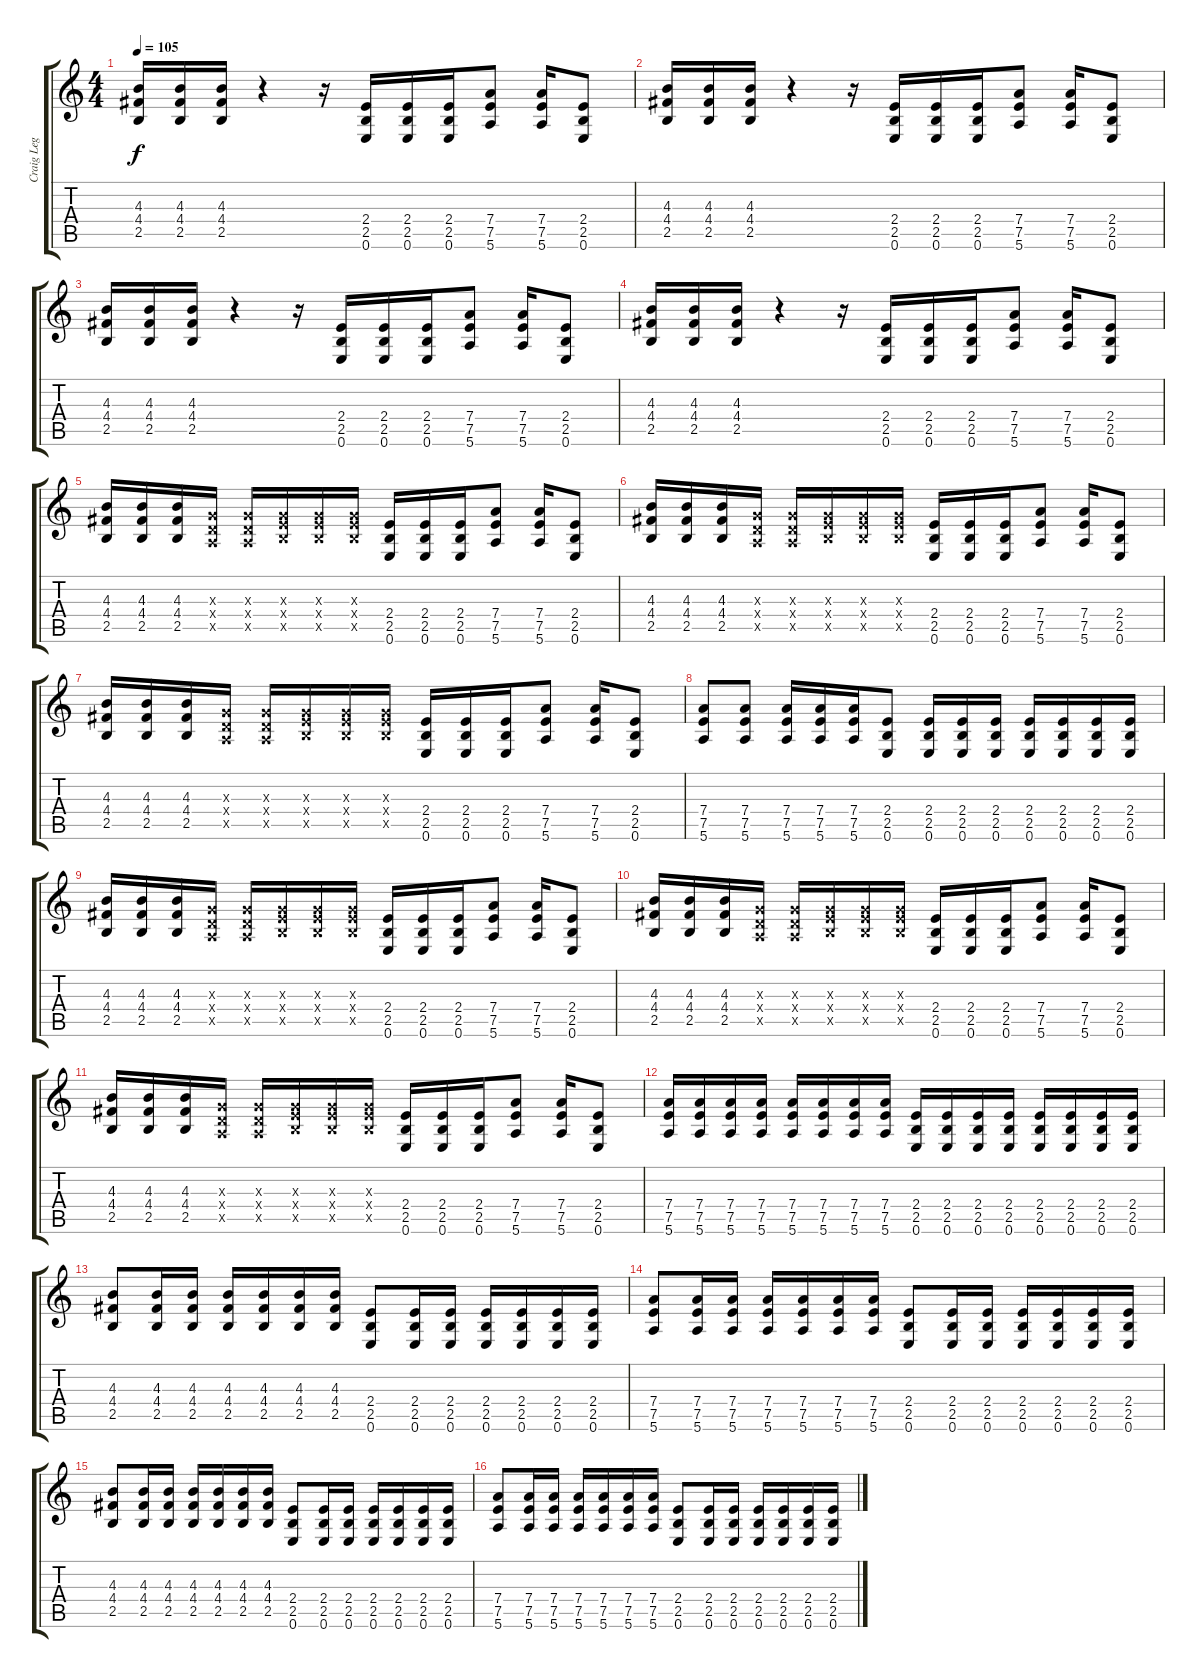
\track ("Craig Leg - Guitar 2" "Craig Leg ") {instrument overdrivenguitar}
\staff {score tabs}
\tuning (E4 B3 G3 D3 A2 E2) {hide}
\ts (4 4)
\tempo 105
\clef g2
\ks c
(4.3 4.4 2.5).16{dy f instrument overdrivenguitar} (4.3 4.4 2.5).16 (4.3 4.4 2.5).16 r.4 r.16 (2.4 2.5 0.6).16 (2.4 2.5 0.6).16 (2.4 2.5 0.6).16 (7.4 7.5 5.6).8 (7.4 7.5 5.6).16 (2.4 2.5 0.6).8 |
(4.3 4.4 2.5).16 (4.3 4.4 2.5).16 (4.3 4.4 2.5).16 r.4 r.16 (2.4 2.5 0.6).16 (2.4 2.5 0.6).16 (2.4 2.5 0.6).16 (7.4 7.5 5.6).8 (7.4 7.5 5.6).16 (2.4 2.5 0.6).8 |
(4.3 4.4 2.5).16 (4.3 4.4 2.5).16 (4.3 4.4 2.5).16 r.4 r.16 (2.4 2.5 0.6).16 (2.4 2.5 0.6).16 (2.4 2.5 0.6).16 (7.4 7.5 5.6).8 (7.4 7.5 5.6).16 (2.4 2.5 0.6).8 |
(4.3 4.4 2.5).16 (4.3 4.4 2.5).16 (4.3 4.4 2.5).16 r.4 r.16 (2.4 2.5 0.6).16 (2.4 2.5 0.6).16 (2.4 2.5 0.6).16 (7.4 7.5 5.6).8 (7.4 7.5 5.6).16 (2.4 2.5 0.6).8 |
(4.3 4.4 2.5).16 (4.3 4.4 2.5).16 (4.3 4.4 2.5).16 (0.3{x} 0.4{x} 0.5{x}).16 (0.3{x} 0.4{x} 0.5{x}).16 (0.3{x} 2.4{x} 2.5{x}).16 (0.3{x} 2.4{x} 2.5{x}).16 (0.3{x} 2.4{x} 2.5{x}).16 (2.4 2.5 0.6).16 (2.4 2.5 0.6).16 (2.4 2.5 0.6).16 (7.4 7.5 5.6).8 (7.4 7.5 5.6).16 (2.4 2.5 0.6).8 |
(4.3 4.4 2.5).16 (4.3 4.4 2.5).16 (4.3 4.4 2.5).16 (0.3{x} 0.4{x} 0.5{x}).16 (0.3{x} 0.4{x} 0.5{x}).16 (0.3{x} 2.4{x} 2.5{x}).16 (0.3{x} 2.4{x} 2.5{x}).16 (0.3{x} 2.4{x} 2.5{x}).16 (2.4 2.5 0.6).16 (2.4 2.5 0.6).16 (2.4 2.5 0.6).16 (7.4 7.5 5.6).8 (7.4 7.5 5.6).16 (2.4 2.5 0.6).8 |
(4.3 4.4 2.5).16 (4.3 4.4 2.5).16 (4.3 4.4 2.5).16 (0.3{x} 0.4{x} 0.5{x}).16 (0.3{x} 0.4{x} 0.5{x}).16 (0.3{x} 2.4{x} 2.5{x}).16 (0.3{x} 2.4{x} 2.5{x}).16 (0.3{x} 2.4{x} 2.5{x}).16 (2.4 2.5 0.6).16 (2.4 2.5 0.6).16 (2.4 2.5 0.6).16 (7.4 7.5 5.6).8 (7.4 7.5 5.6).16 (2.4 2.5 0.6).8 |
(7.4 7.5 5.6).8 (7.4 7.5 5.6).8 (7.4 7.5 5.6).16 (7.4 7.5 5.6).16 (7.4 7.5 5.6).16 (2.4 2.5 0.6).8 (2.4 2.5 0.6).16 (2.4 2.5 0.6).16 (2.4 2.5 0.6).16 (2.4 2.5 0.6).16 (2.4 2.5 0.6).16 (2.4 2.5 0.6).16 (2.4 2.5 0.6).16 |
(4.3 4.4 2.5).16 (4.3 4.4 2.5).16 (4.3 4.4 2.5).16 (0.3{x} 0.4{x} 0.5{x}).16 (0.3{x} 0.4{x} 0.5{x}).16 (0.3{x} 2.4{x} 2.5{x}).16 (0.3{x} 2.4{x} 2.5{x}).16 (0.3{x} 2.4{x} 2.5{x}).16 (2.4 2.5 0.6).16 (2.4 2.5 0.6).16 (2.4 2.5 0.6).16 (7.4 7.5 5.6).8 (7.4 7.5 5.6).16 (2.4 2.5 0.6).8 |
(4.3 4.4 2.5).16 (4.3 4.4 2.5).16 (4.3 4.4 2.5).16 (0.3{x} 0.4{x} 0.5{x}).16 (0.3{x} 0.4{x} 0.5{x}).16 (0.3{x} 2.4{x} 2.5{x}).16 (0.3{x} 2.4{x} 2.5{x}).16 (0.3{x} 2.4{x} 2.5{x}).16 (2.4 2.5 0.6).16 (2.4 2.5 0.6).16 (2.4 2.5 0.6).16 (7.4 7.5 5.6).8 (7.4 7.5 5.6).16 (2.4 2.5 0.6).8 |
(4.3 4.4 2.5).16 (4.3 4.4 2.5).16 (4.3 4.4 2.5).16 (0.3{x} 0.4{x} 0.5{x}).16 (0.3{x} 0.4{x} 0.5{x}).16 (0.3{x} 2.4{x} 2.5{x}).16 (0.3{x} 2.4{x} 2.5{x}).16 (0.3{x} 2.4{x} 2.5{x}).16 (2.4 2.5 0.6).16 (2.4 2.5 0.6).16 (2.4 2.5 0.6).16 (7.4 7.5 5.6).8 (7.4 7.5 5.6).16 (2.4 2.5 0.6).8 |
(7.4 7.5 5.6).16 (7.4 7.5 5.6).16 (7.4 7.5 5.6).16 (7.4 7.5 5.6).16 (7.4 7.5 5.6).16 (7.4 7.5 5.6).16 (7.4 7.5 5.6).16 (7.4 7.5 5.6).16 (2.4 2.5 0.6).16 (2.4 2.5 0.6).16 (2.4 2.5 0.6).16 (2.4 2.5 0.6).16 (2.4 2.5 0.6).16 (2.4 2.5 0.6).16 (2.4 2.5 0.6).16 (2.4 2.5 0.6).16 |
(4.3 4.4 2.5).8 (4.3 4.4 2.5).16 (4.3 4.4 2.5).16 (4.3 4.4 2.5).16 (4.3 4.4 2.5).16 (4.3 4.4 2.5).16 (4.3 4.4 2.5).16 (2.4 2.5 0.6).8 (2.4 2.5 0.6).16 (2.4 2.5 0.6).16 (2.4 2.5 0.6).16 (2.4 2.5 0.6).16 (2.4 2.5 0.6).16 (2.4 2.5 0.6).16 |
(7.4 7.5 5.6).8 (7.4 7.5 5.6).16 (7.4 7.5 5.6).16 (7.4 7.5 5.6).16 (7.4 7.5 5.6).16 (7.4 7.5 5.6).16 (7.4 7.5 5.6).16 (2.4 2.5 0.6).8 (2.4 2.5 0.6).16 (2.4 2.5 0.6).16 (2.4 2.5 0.6).16 (2.4 2.5 0.6).16 (2.4 2.5 0.6).16 (2.4 2.5 0.6).16 |
(4.3 4.4 2.5).8 (4.3 4.4 2.5).16 (4.3 4.4 2.5).16 (4.3 4.4 2.5).16 (4.3 4.4 2.5).16 (4.3 4.4 2.5).16 (4.3 4.4 2.5).16 (2.4 2.5 0.6).8 (2.4 2.5 0.6).16 (2.4 2.5 0.6).16 (2.4 2.5 0.6).16 (2.4 2.5 0.6).16 (2.4 2.5 0.6).16 (2.4 2.5 0.6).16 |
(7.4 7.5 5.6).8 (7.4 7.5 5.6).16 (7.4 7.5 5.6).16 (7.4 7.5 5.6).16 (7.4 7.5 5.6).16 (7.4 7.5 5.6).16 (7.4 7.5 5.6).16 (2.4 2.5 0.6).8 (2.4 2.5 0.6).16 (2.4 2.5 0.6).16 (2.4 2.5 0.6).16 (2.4 2.5 0.6).16 (2.4 2.5 0.6).16 (2.4 2.5 0.6).16
